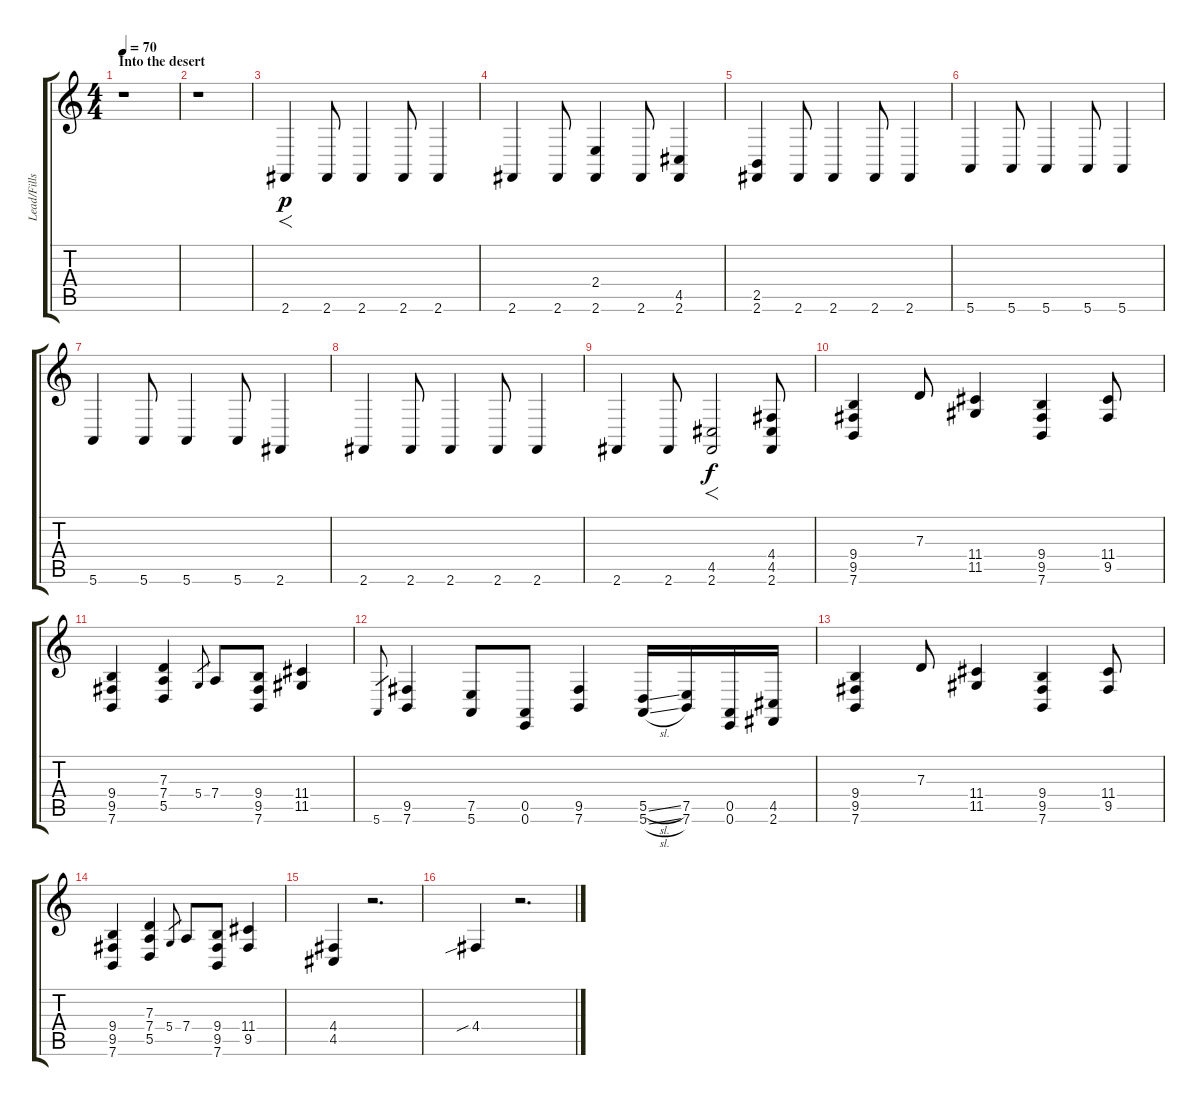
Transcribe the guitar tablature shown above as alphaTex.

\track ("Lead/Fills" "Lead/Fills") {instrument lead2sawtooth}
\staff {score tabs}
\tuning (E4 B3 G3 D3 A2 E2) {hide}
\ts (4 4)
\section ("" "Into the desert")
\tempo 70
\clef g2
\ks c
r.1{dy p instrument lead2sawtooth} |
r.1 |
2.6.4{f} 2.6.8 2.6.4 2.6.8 2.6.4 |
2.6.4 2.6.8 (2.4 2.6).4 2.6.8 (4.5 2.6).4 |
(2.5 2.6).4 2.6.8 2.6.4 2.6.8 2.6.4 |
5.6.4 5.6.8 5.6.4 5.6.8 5.6.4 |
5.6.4 5.6.8 5.6.4 5.6.8 2.6.4 |
2.6.4 2.6.8 2.6.4 2.6.8 2.6.4 |
2.6.4 2.6.8 (4.5 2.6).2{f dy f} (4.4 4.5 2.6).8 |
(9.4 9.5 7.6).4 7.3.8 (11.4 11.5).4 (9.4 9.5 7.6).4 (11.4 9.5).8 |
(9.4 9.5 7.6).4 (7.3 7.4 5.5).4 5.4.8{gr} 7.4.8 (9.4 9.5 7.6).8 (11.4 11.5).4 |
5.6.8{gr} (9.5 7.6).4 (7.5 5.6).8 (0.5 0.6).8 (9.5 7.6).4 (5.5{sl} 5.6{sl}).16 (7.5 7.6).16 (0.5 0.6).16 (4.5 2.6).16 |
(9.4 9.5 7.6).4 7.3.8 (11.4 11.5).4 (9.4 9.5 7.6).4 (11.4 9.5).8 |
(9.4 9.5 7.6).4 (7.3 7.4 5.5).4 5.4.8{gr} 7.4.8 (9.4 9.5 7.6).8 (11.4 9.5).4 |
(4.4 4.5).4 r.2{d} |
4.4{sib}.4 r.2{d}
